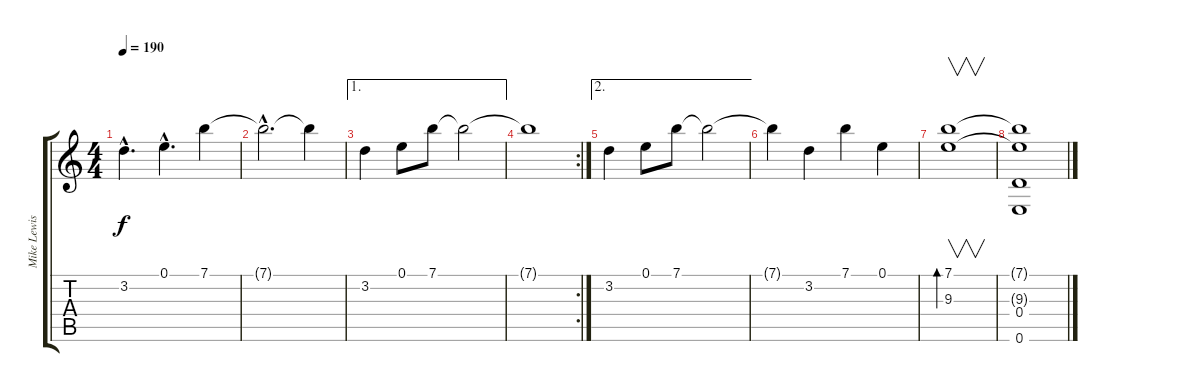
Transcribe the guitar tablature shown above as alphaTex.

\track ("Mike Lewis" "Mike Lewis") {instrument electricguitarclean}
\staff {score tabs}
\tuning (E4 B3 G3 D3 A2 E2) {hide}
\ts (4 4)
\tempo 190
\clef g2
\ks c
3.2{hac}.4{d dy f} 0.1{hac}.4{d} 7.1.4 |
7.1{hac t}.2{d} 7.1{t}.4 |
\ae 1
3.2.4 0.1.8 7.1.8 7.1{t}.2 |
\rc 2
7.1{t}.1 |
\ae 2
3.2.4 0.1.8 7.1.8 7.1{t}.2 |
7.1{t}.4 3.2.4 7.1.4 0.1.4 |
(7.1 9.3).1{v bd 480} |
(7.1{t} 9.3{t} 0.4 0.6).1
